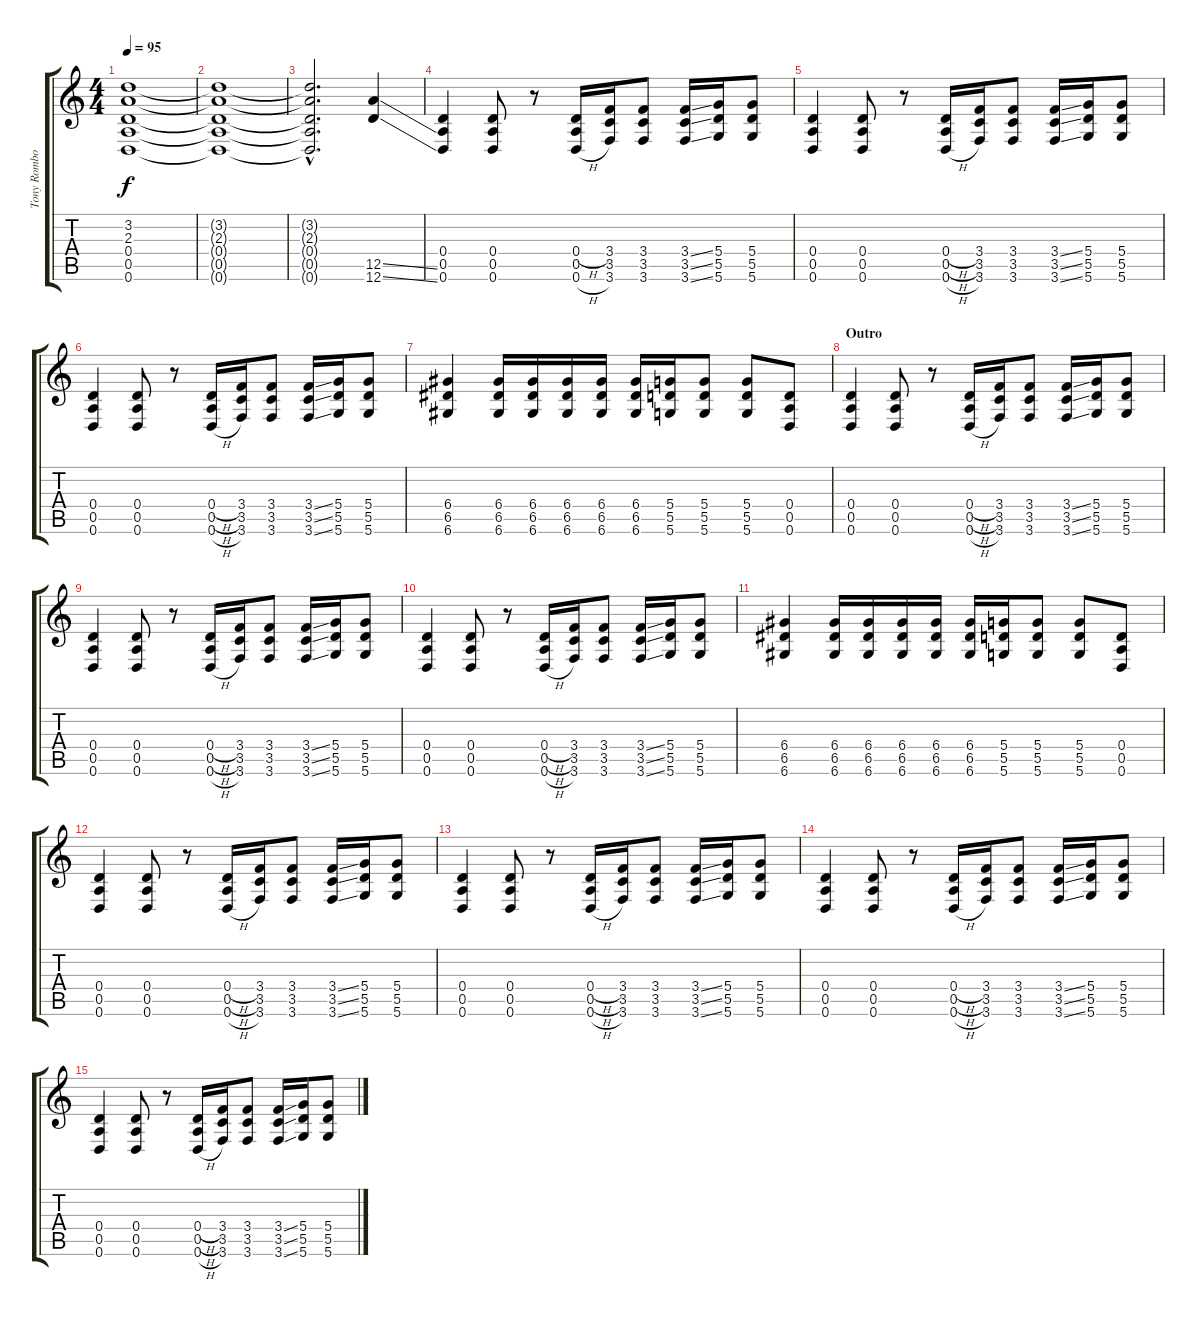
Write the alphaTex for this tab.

\track ("Tony Rombola - Rythm Guitar" "Tony Rombo") {instrument distortionguitar}
\staff {score tabs}
\tuning (E4 B3 G3 D3 A2 D2) {hide}
\ts (4 4)
\tempo 95
\clef g2
\ks c
(3.2{t} 2.3{t} 0.4{t} 0.5{t} 0.6{t}).1{dy f} |
(3.2{t} 2.3{t} 0.4{t} 0.5{t} 0.6{t}).1 |
(3.2{hac t} 2.3{hac t} 0.4{hac t} 0.5{hac t} 0.6{hac t}).2{d} (12.5{ss} 12.6{ss}).4 |
(0.4 0.5 0.6).4 (0.4 0.5 0.6).8 r.8 (0.4{h} 0.5 0.6{h}).16 (3.4 3.5 3.6).16 (3.4 3.5 3.6).8 (3.4{ss} 3.5{ss} 3.6{ss}).16 (5.4 5.5 5.6).16 (5.4 5.5 5.6).8 |
(0.4 0.5 0.6).4 (0.4 0.5 0.6).8 r.8 (0.4{h} 0.5{h} 0.6{h}).16 (3.4 3.5 3.6).16 (3.4 3.5 3.6).8 (3.4{ss} 3.5{ss} 3.6{ss}).16 (5.4 5.5 5.6).16 (5.4 5.5 5.6).8 |
(0.4 0.5 0.6).4 (0.4 0.5 0.6).8 r.8 (0.4{h} 0.5{h} 0.6{h}).16 (3.4 3.5 3.6).16 (3.4 3.5 3.6).8 (3.4{ss} 3.5{ss} 3.6{ss}).16 (5.4 5.5 5.6).16 (5.4 5.5 5.6).8 |
(6.4 6.5 6.6).4 (6.4 6.5 6.6).16 (6.4 6.5 6.6).16 (6.4 6.5 6.6).16 (6.4 6.5 6.6).16 (6.4 6.5 6.6).16 (5.4 5.5 5.6).16 (5.4 5.5 5.6).8 (5.4 5.5 5.6).8 (0.4 0.5 0.6).8 |
\section ("" "Outro")
(0.4 0.5 0.6).4 (0.4 0.5 0.6).8 r.8 (0.4{h} 0.5{h} 0.6{h}).16 (3.4 3.5 3.6).16 (3.4 3.5 3.6).8 (3.4{ss} 3.5{ss} 3.6{ss}).16 (5.4 5.5 5.6).16 (5.4 5.5 5.6).8 |
(0.4 0.5 0.6).4 (0.4 0.5 0.6).8 r.8 (0.4{h} 0.5{h} 0.6{h}).16 (3.4 3.5 3.6).16 (3.4 3.5 3.6).8 (3.4{ss} 3.5{ss} 3.6{ss}).16 (5.4 5.5 5.6).16 (5.4 5.5 5.6).8 |
(0.4 0.5 0.6).4 (0.4 0.5 0.6).8 r.8 (0.4{h} 0.5{h} 0.6{h}).16 (3.4 3.5 3.6).16 (3.4 3.5 3.6).8 (3.4{ss} 3.5{ss} 3.6{ss}).16 (5.4 5.5 5.6).16 (5.4 5.5 5.6).8 |
(6.4 6.5 6.6).4 (6.4 6.5 6.6).16 (6.4 6.5 6.6).16 (6.4 6.5 6.6).16 (6.4 6.5 6.6).16 (6.4 6.5 6.6).16 (5.4 5.5 5.6).16 (5.4 5.5 5.6).8 (5.4 5.5 5.6).8 (0.4 0.5 0.6).8 |
(0.4 0.5 0.6).4 (0.4 0.5 0.6).8 r.8 (0.4{h} 0.5{h} 0.6{h}).16 (3.4 3.5 3.6).16 (3.4 3.5 3.6).8 (3.4{ss} 3.5{ss} 3.6{ss}).16 (5.4 5.5 5.6).16 (5.4 5.5 5.6).8 |
(0.4 0.5 0.6).4 (0.4 0.5 0.6).8 r.8 (0.4{h} 0.5{h} 0.6{h}).16 (3.4 3.5 3.6).16 (3.4 3.5 3.6).8 (3.4{ss} 3.5{ss} 3.6{ss}).16 (5.4 5.5 5.6).16 (5.4 5.5 5.6).8 |
(0.4 0.5 0.6).4 (0.4 0.5 0.6).8 r.8 (0.4{h} 0.5{h} 0.6{h}).16 (3.4 3.5 3.6).16 (3.4 3.5 3.6).8 (3.4{ss} 3.5{ss} 3.6{ss}).16 (5.4 5.5 5.6).16 (5.4 5.5 5.6).8 |
(0.4 0.5 0.6).4 (0.4 0.5 0.6).8 r.8 (0.4{h} 0.5{h} 0.6{h}).16 (3.4 3.5 3.6).16 (3.4 3.5 3.6).8 (3.4{ss} 3.5{ss} 3.6{ss}).16 (5.4 5.5 5.6).16 (5.4 5.5 5.6).8
